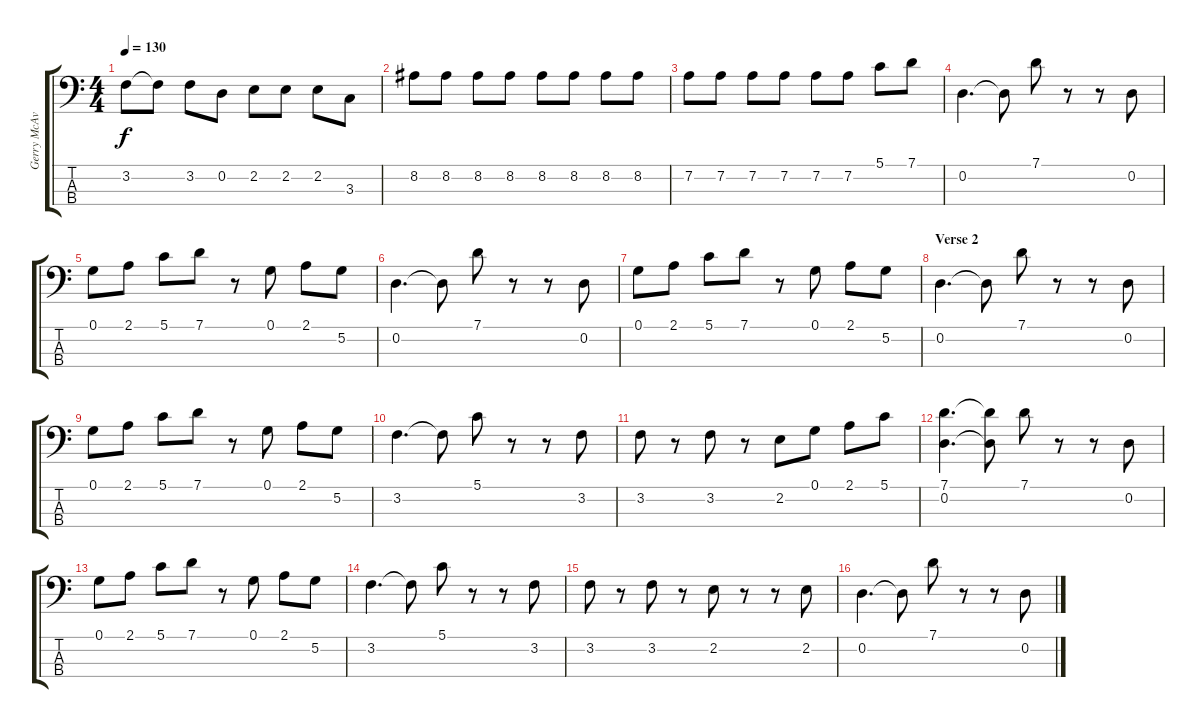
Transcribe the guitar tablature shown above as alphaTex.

\track ("Gerry McAvoy" "Gerry McAv") {instrument electricbasspick}
\staff {score tabs}
\tuning (G2 D2 A1 E1) {hide}
\ts (4 4)
\tempo 130
\clef f4
\ks c
3.2.8{dy f} 3.2{t}.8 3.2.8 0.2.8 2.2.8 2.2.8 2.2.8 3.3.8 |
8.2.8 8.2.8 8.2.8 8.2.8 8.2.8 8.2.8 8.2.8 8.2.8 |
7.2.8 7.2.8 7.2.8 7.2.8 7.2.8 7.2.8 5.1.8 7.1.8 |
0.2.4{d} 0.2{t}.8 7.1.8 r.8 r.8 0.2.8 |
0.1.8 2.1.8 5.1.8 7.1.8 r.8 0.1.8 2.1.8 5.2.8 |
0.2.4{d} 0.2{t}.8 7.1.8 r.8 r.8 0.2.8 |
0.1.8 2.1.8 5.1.8 7.1.8 r.8 0.1.8 2.1.8 5.2.8 |
\section ("" "Verse 2")
0.2.4{d} 0.2{t}.8 7.1.8 r.8 r.8 0.2.8 |
0.1.8 2.1.8 5.1.8 7.1.8 r.8 0.1.8 2.1.8 5.2.8 |
3.2.4{d} 3.2{t}.8 5.1.8 r.8 r.8 3.2.8 |
3.2.8 r.8 3.2.8 r.8 2.2.8 0.1.8 2.1.8 5.1.8 |
(7.1 0.2).4{d} (7.1{t} 0.2{t}).8 7.1.8 r.8 r.8 0.2.8 |
0.1.8 2.1.8 5.1.8 7.1.8 r.8 0.1.8 2.1.8 5.2.8 |
3.2.4{d} 3.2{t}.8 5.1.8 r.8 r.8 3.2.8 |
3.2.8 r.8 3.2.8 r.8 2.2.8 r.8 r.8 2.2.8 |
0.2.4{d} 0.2{t}.8 7.1.8 r.8 r.8 0.2.8
